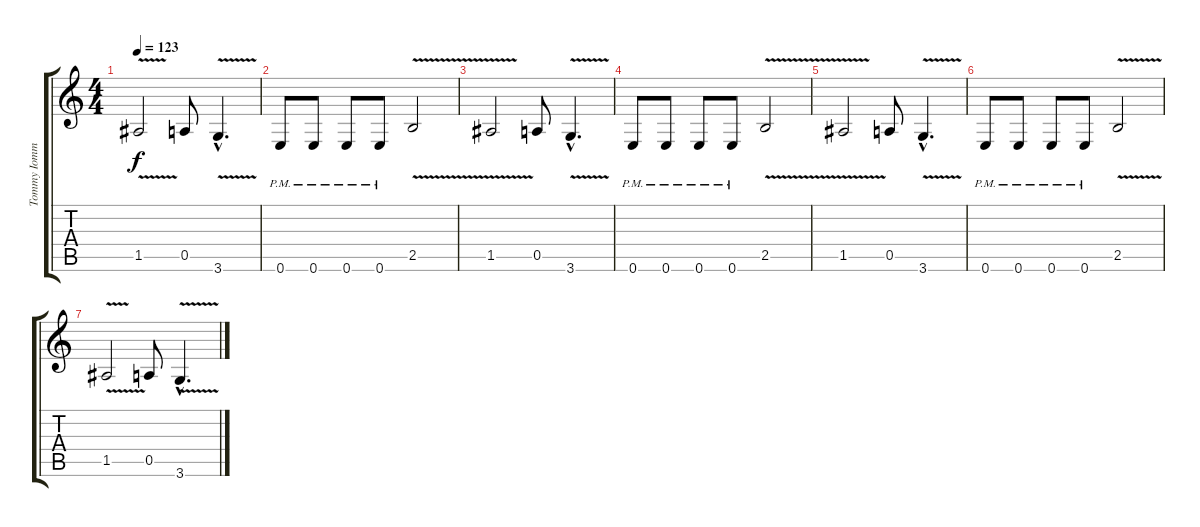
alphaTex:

\track ("Tommy Iommi" "Tommy Iomm") {instrument distortionguitar}
\staff {score tabs}
\tuning (E4 B3 G3 D3 A2 E2) {hide}
\ts (4 4)
\tempo 123
\clef g2
\ks c
1.5{v}.2{dy f volume 3} 0.5.8 3.6{v hac}.4{d} |
0.6{pm}.8 0.6{pm}.8 0.6{pm}.8 0.6{pm}.8 2.5{v}.2 |
1.5{v}.2 0.5.8 3.6{v hac}.4{d} |
0.6{pm}.8 0.6{pm}.8 0.6{pm}.8 0.6{pm}.8 2.5{v}.2 |
1.5{v}.2{volume 0} 0.5.8 3.6{v hac}.4{d} |
0.6{pm}.8 0.6{pm}.8 0.6{pm}.8 0.6{pm}.8 2.5{v}.2 |
1.5{v}.2 0.5.8 3.6{v hac}.4{d}
